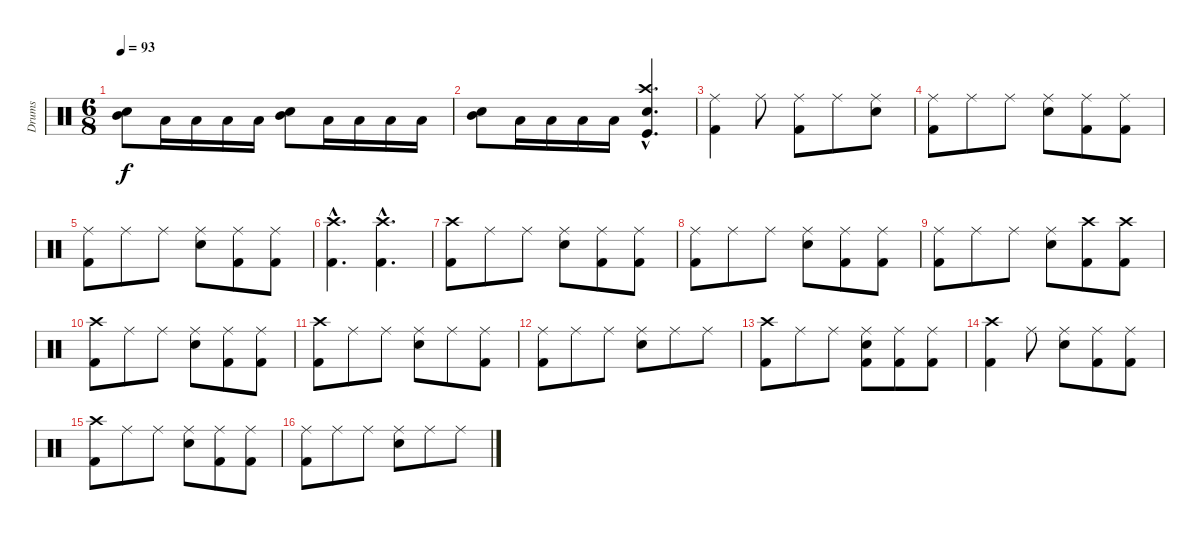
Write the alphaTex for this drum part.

\track ("Drums" "Drums") {instrument percussion}
\staff {score}
\articulation defaults
\ts (6 8)
\tempo 93
\clef neutral
\ks c
("Snare (hit) 2" "Mid Tom (hit)").8{dy f} "Low Tom (hit)".16 "Low Tom (hit)".16 "Low Tom (hit)".16 "Low Tom (hit)".16 ("Snare (hit) 2" "Mid Tom (hit)").8 "Low Tom (hit)".16 "Low Tom (hit)".16 "Low Tom (hit)".16 "Low Tom (hit)".16 |
("Snare (hit) 2" "Mid Tom (hit)").8 "Low Tom (hit)".16 "Low Tom (hit)".16 "Low Tom (hit)".16 "Low Tom (hit)".16 ("Crash high (hit)"{hac} "Snare (hit) 2"{hac} "Kick (hit)"{hac}).4{d} |
("Ride (middle)" "Kick (hit) 2").4 "Ride (middle)".8 ("Ride (middle)" "Kick (hit) 2").8 "Ride (middle)".8 ("Ride (middle)" "Snare (hit) 2").8 |
("Ride (middle)" "Kick (hit) 2").8 "Ride (middle)".8 "Ride (middle)".8 ("Ride (middle)" "Snare (hit) 2").8 ("Ride (middle)" "Kick (hit) 2").8 ("Ride (middle)" "Kick (hit) 2").8 |
("Ride (middle)" "Kick (hit) 2").8 "Ride (middle)".8 "Ride (middle)".8 ("Ride (middle)" "Snare (hit) 2").8 ("Ride (middle)" "Kick (hit) 2").8 ("Ride (middle)" "Kick (hit) 2").8 |
("Crash high (hit)"{hac} "Kick (hit) 2"{hac}).4{d} ("Crash high (hit)"{hac} "Kick (hit) 2"{hac}).4{d} |
("Crash high (hit)" "Kick (hit) 2").8 "Ride (middle)".8 "Ride (middle)".8 ("Ride (middle)" "Snare (hit) 2").8 ("Ride (middle)" "Kick (hit) 2").8 ("Ride (middle)" "Kick (hit) 2").8 |
("Ride (middle)" "Kick (hit) 2").8 "Ride (middle)".8 "Ride (middle)".8 ("Ride (middle)" "Snare (hit) 2").8 ("Ride (middle)" "Kick (hit) 2").8 ("Ride (middle)" "Kick (hit) 2").8 |
("Ride (middle)" "Kick (hit) 2").8 "Ride (middle)".8 "Ride (middle)".8 ("Ride (middle)" "Snare (hit) 2").8 ("Crash high (hit)" "Kick (hit) 2").8 ("Crash high (hit)" "Kick (hit) 2").8 |
("Crash high (hit)" "Kick (hit) 2").8 "Ride (middle)".8 "Ride (middle)".8 ("Ride (middle)" "Snare (hit) 2").8 ("Ride (middle)" "Kick (hit) 2").8 ("Ride (middle)" "Kick (hit) 2").8 |
("Crash high (hit)" "Kick (hit) 2").8 "Ride (middle)".8 "Ride (middle)".8 ("Ride (middle)" "Snare (hit) 2").8 "Ride (middle)".8 ("Ride (middle)" "Kick (hit) 2").8 |
("Ride (middle)" "Kick (hit) 2").8 "Ride (middle)".8 "Ride (middle)".8 ("Ride (middle)" "Snare (hit) 2").8 "Ride (middle)".8 "Ride (middle)".8 |
("Crash high (hit)" "Kick (hit) 2").8 "Ride (middle)".8 "Ride (middle)".8 ("Ride (middle)" "Snare (hit) 2" "Kick (hit) 2").8 ("Ride (middle)" "Kick (hit) 2").8 ("Ride (middle)" "Kick (hit) 2").8 |
("Crash high (hit)" "Kick (hit) 2").4 "Ride (middle)".8 ("Ride (middle)" "Snare (hit) 2").8 ("Ride (middle)" "Kick (hit) 2").8 ("Ride (middle)" "Kick (hit) 2").8 |
("Crash high (hit)" "Kick (hit) 2").8 "Ride (middle)".8 "Ride (middle)".8 ("Ride (middle)" "Snare (hit) 2").8 ("Ride (middle)" "Kick (hit) 2").8 ("Ride (middle)" "Kick (hit) 2").8 |
("Ride (middle)" "Kick (hit) 2").8 "Ride (middle)".8 "Ride (middle)".8 ("Ride (middle)" "Snare (hit) 2").8 "Ride (middle)".8 "Ride (middle)".8
